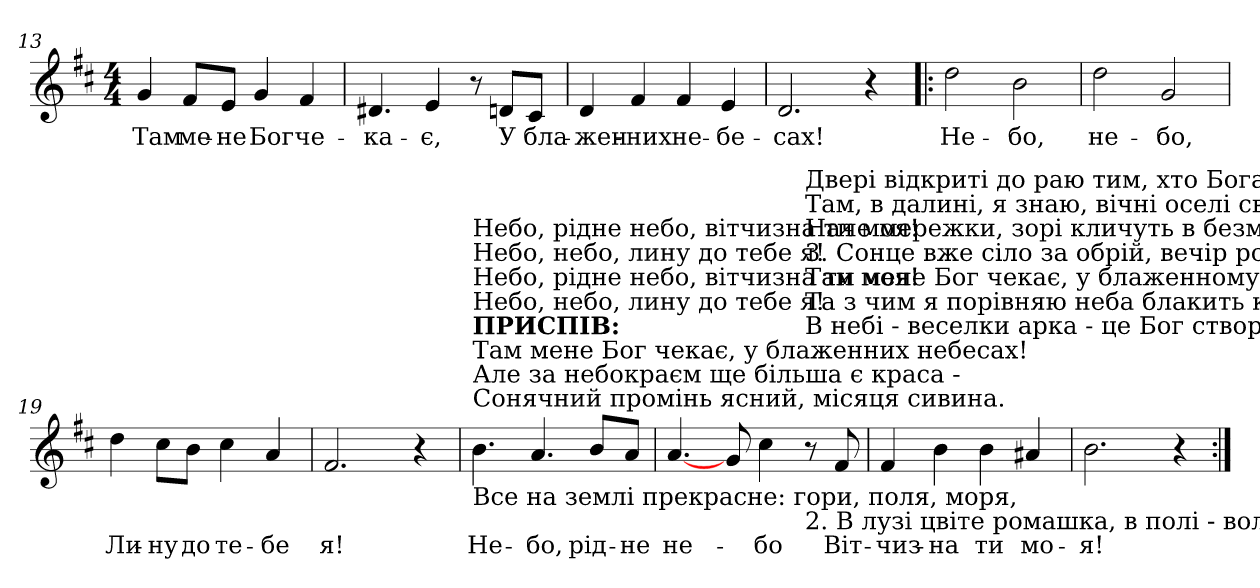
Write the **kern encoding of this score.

**kern	**text
*part1	*part1
*staff1	*staff1
!!LO:LB:g=z
*clefG2	*
*k[f#c#]	*
*b:	*
*M4/4	*
=13	=13
!	!LO:LY:b:color=#000000
4gi/	Там
!	!LO:LY:b:color=#000000
8f#i/L	ме-
!	!LO:LY:b:color=#000000
8ei/J	-не
!	!LO:LY:b:color=#000000
4gi/	Бог
!	!LO:LY:b:color=#000000
4f#i/	че-
=14	=14
!	!LO:LY:b:color=#000000
4.d#Xi/	-ка-
!	!LO:LY:b:color=#000000
4ei/	-є,
8r	.
!	!LO:LY:b:color=#000000
8dni/L	У
!	!LO:LY:b:color=#000000
8c#i/J	бла-
=15	=15
!	!LO:LY:b:color=#000000
4di/	-жен-
!	!LO:LY:b:color=#000000
4f#i/	-них
!	!LO:LY:b:color=#000000
4f#i/	не-
!	!LO:LY:b:color=#000000
4ei/	-бе-
=16	=16
!	!LO:LY:b:color=#000000
2.di/	-сах!
4r	.
!!LO:LB:g=z
=17!|:	=17!|:
!	!LO:LY:b:color=#000000
2ddi\	Не-
!	!LO:LY:b:color=#000000
2bi\	-бо,
=18	=18
!	!LO:LY:b:color=#000000
2ddi\	не-
!	!LO:LY:b:color=#000000
2gi/	-бо,
=19	=19
!	!LO:LY:b:color=#000000
4ddi\	Ли-
!	!LO:LY:b:color=#000000
8cc#i\L	-ну
!	!LO:LY:b:color=#000000
8bi\J	до
!	!LO:LY:b:color=#000000
4cc#i\	те-
!	!LO:LY:b:color=#000000
4ai/	-бе
=20	=20
!	!LO:LY:b:color=#000000
2.f#i/	я!
4r	.
!!LO:LB:g=z
=21	=21
!LO:TX:b:t=Все на землі прекрасне&colon; гори, поля, моря,	!
!LO:TX:t=Сонячний промінь ясний, місяця сивина.	!
!LO:TX:t=Але за небокраєм ще більша є краса -	!
!LO:TX:t=Там мене Бог чекає, у блаженних небесах!	!
!LO:TX:B:t=ПРИСПІВ&colon;	!
!LO:TX:t=Небо, небо, лину до тебе я!	!
!LO:TX:t=Небо, рідне небо, вітчизна ти моя!	!
!LO:TX:t=Небо, небо, лину до тебе я!	!
!LO:TX:t=Небо, рідне небо, вітчизна ти моя!	!
!	!LO:LY:b:color=#000000
4.bi\	Не-
!	!LO:LY:b:color=#000000
4.ai/	-бо,
!	!LO:LY:b:color=#000000
8bi/L	рід-
!	!LO:LY:b:color=#000000
8ai/J	-не
=22	=22
!	!LO:LY:b:color=#000000
[<4.ai/	не-
8gi/	.
!	!LO:LY:b:color=#000000
4cc#i\	-бо
!LO:TX:b:t=2. В лузі цвіте ромашка, в полі - волошки цвіт,	!
!LO:TX:t=В небі - веселки арка - це Бог створив так світ.	!
!LO:TX:t=Та з чим я порівняю неба блакить красу?..	!
!LO:TX:t=Там мене Бог чекає, у блаженному раю!	!
!LO:TX:t=3. Сонце вже сіло за обрій, вечір росою блищить,	!
!LO:TX:t=Наче мережки, зорі кличуть в безмежний світ.	!
!LO:TX:t=Там, в далині, я знаю, вічні оселі святим!	!
!LO:TX:t=Двері відкриті до раю тим, хто Бога полюбив.	!
8r	.
!	!LO:LY:b:color=#000000
8f#i/	Віт-
=23	=23
!	!LO:LY:b:color=#000000
4f#i/	-чиз-
!	!LO:LY:b:color=#000000
4bi\	-на
!	!LO:LY:b:color=#000000
4bi\	ти
!	!LO:LY:b:color=#000000
4a#Xi/	мо-
=24	=24
!	!LO:LY:b:color=#000000
2.bi\	-я!
4r	.
=:|!	=:|!
*-	*-
